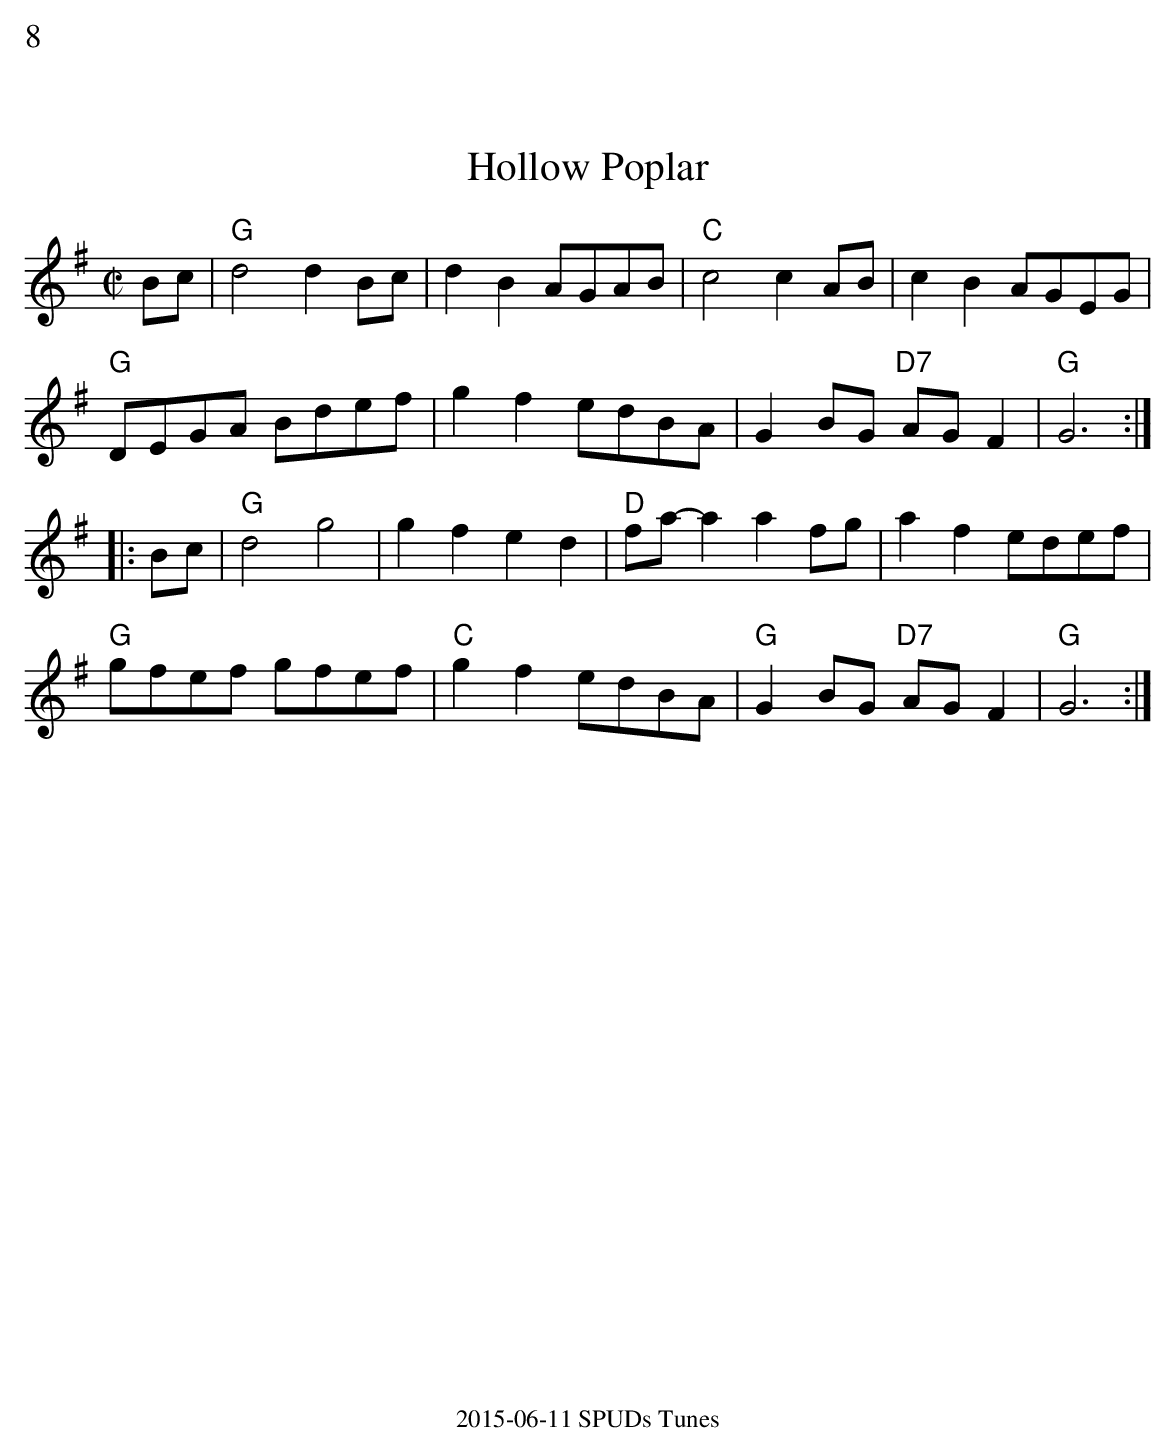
X:1
%%text 8
T:Hollow Poplar
M:C|
K:G
Bc|"G"d4d2 Bc|d2B2 AGAB|"C"c4 c2 AB|c2B2 AGEG|
"G"DEGA Bdef|g2f2 edBA| G2 BG "D7"AG F2|"G"G6:|
|:Bc|"G"d4g4|g2f2e2d2|"D"fa-a2 a2 fg|a2f2 edef|
"G"gfef gfef|"C"g2 f2 edBA| "G"G2 BG "D7"AG F2|"G" G6:|
